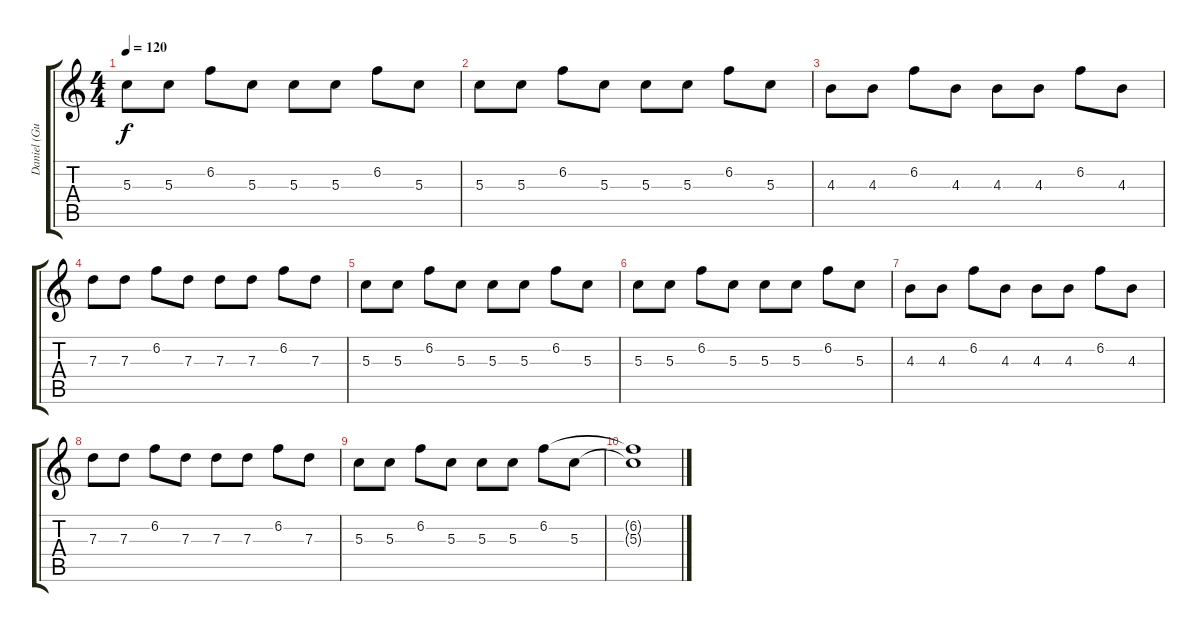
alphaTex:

\track ("Daniel (Guitar 2)" "Daniel (Gu") {instrument overdrivenguitar}
\staff {score tabs}
\tuning (E4 B3 G3 D3 A2 E2) {hide}
\ts (4 4)
\tempo 120
\clef g2
\ks c
5.3.8{dy f} 5.3.8 6.2.8 5.3.8 5.3.8 5.3.8 6.2.8 5.3.8 |
5.3.8 5.3.8 6.2.8 5.3.8 5.3.8 5.3.8 6.2.8 5.3.8 |
4.3.8 4.3.8 6.2.8 4.3.8 4.3.8 4.3.8 6.2.8 4.3.8 |
7.3.8 7.3.8 6.2.8 7.3.8 7.3.8 7.3.8 6.2.8 7.3.8 |
5.3.8 5.3.8 6.2.8 5.3.8 5.3.8 5.3.8 6.2.8 5.3.8 |
5.3.8 5.3.8 6.2.8 5.3.8 5.3.8 5.3.8 6.2.8 5.3.8 |
4.3.8 4.3.8 6.2.8 4.3.8 4.3.8 4.3.8 6.2.8 4.3.8 |
7.3.8 7.3.8 6.2.8 7.3.8 7.3.8 7.3.8 6.2.8 7.3.8 |
5.3.8 5.3.8 6.2.8 5.3.8 5.3.8 5.3.8 6.2.8 5.3.8 |
(6.2{t} 5.3{t}).1
